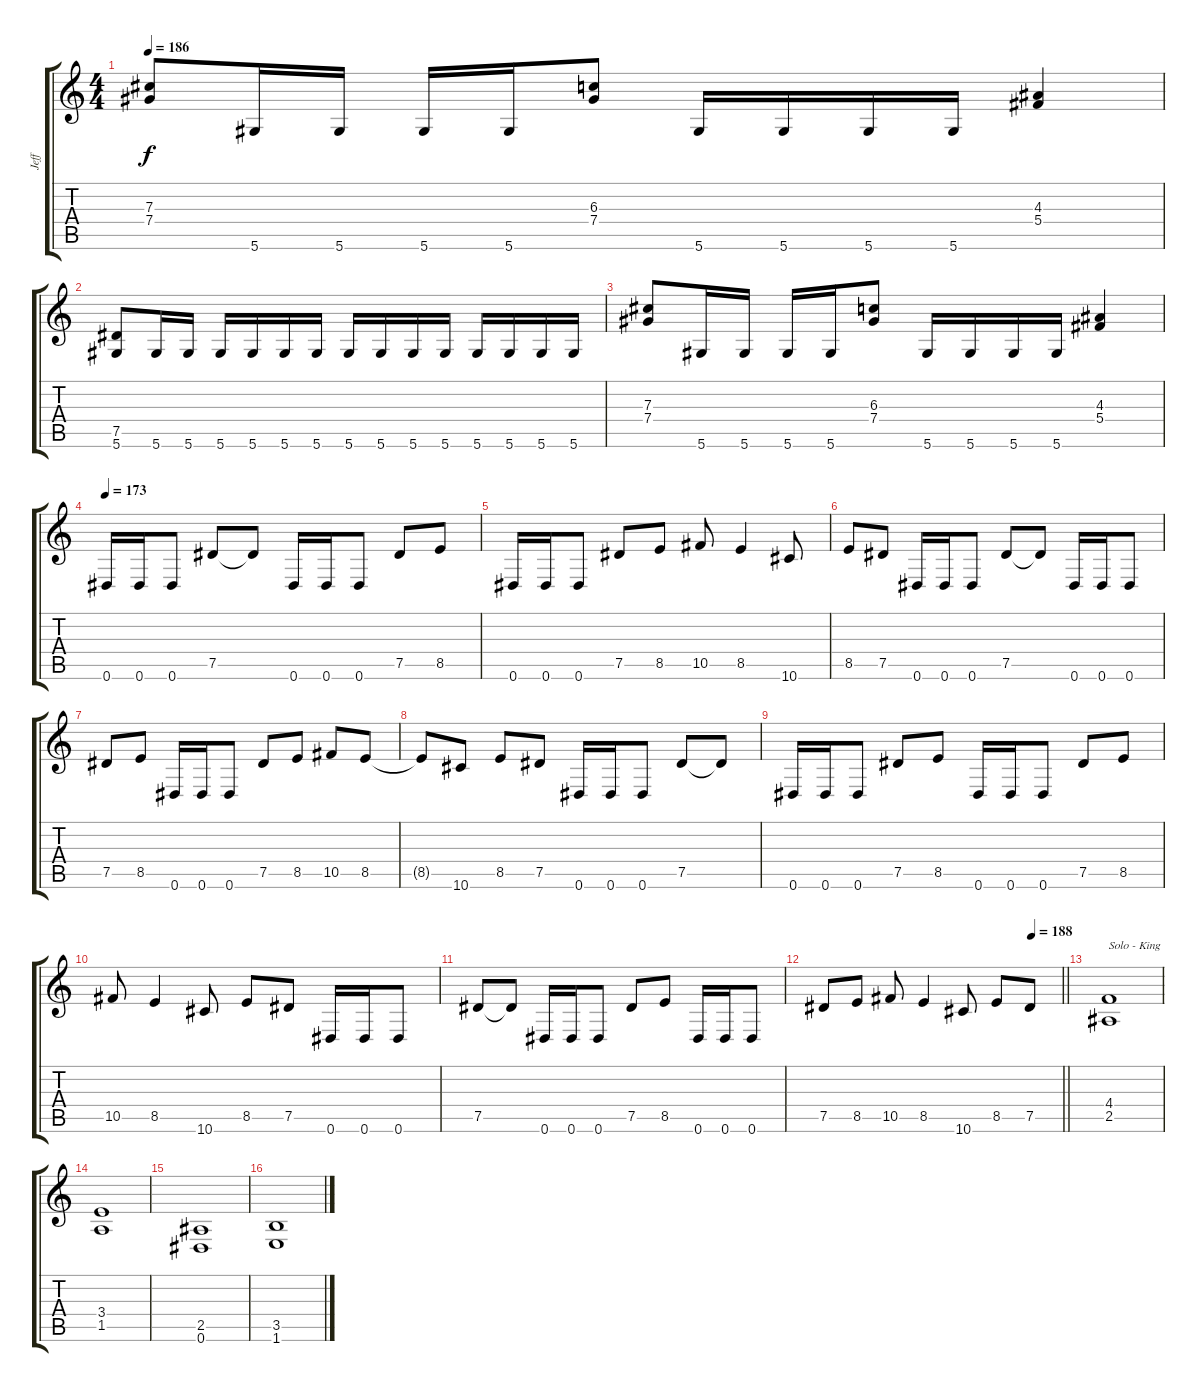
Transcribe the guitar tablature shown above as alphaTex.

\track ("Jeff" "Jeff") {instrument distortionguitar}
\staff {score tabs}
\tuning (Eb4 Bb3 Gb3 Db3 Ab2 Eb2) {hide}
\ts (4 4)
\tempo 186
\clef g2
\ks c
(7.3 7.4).8{dy f} 5.6.16 5.6.16 5.6.16 5.6.16 (6.3 7.4).8 5.6.16 5.6.16 5.6.16 5.6.16 (4.3 5.4).4 |
(7.5 5.6).8 5.6.16 5.6.16 5.6.16 5.6.16 5.6.16 5.6.16 5.6.16 5.6.16 5.6.16 5.6.16 5.6.16 5.6.16 5.6.16 5.6.16 |
(7.3 7.4).8 5.6.16 5.6.16 5.6.16 5.6.16 (6.3 7.4).8 5.6.16 5.6.16 5.6.16 5.6.16 (4.3 5.4).4 |
\tempo 173
0.6.16 0.6.16 0.6.8 7.5.8 7.5{t}.8 0.6.16 0.6.16 0.6.8 7.5.8 8.5.8 |
0.6.16 0.6.16 0.6.8 7.5.8 8.5.8 10.5.8 8.5.4 10.6.8 |
8.5.8 7.5.8 0.6.16 0.6.16 0.6.8 7.5.8 7.5{t}.8 0.6.16 0.6.16 0.6.8 |
7.5.8 8.5.8 0.6.16 0.6.16 0.6.8 7.5.8 8.5.8 10.5.8 8.5.8 |
8.5{t}.8 10.6.8 8.5.8 7.5.8 0.6.16 0.6.16 0.6.8 7.5.8 7.5{t}.8 |
0.6.16 0.6.16 0.6.8 7.5.8 8.5.8 0.6.16 0.6.16 0.6.8 7.5.8 8.5.8 |
10.5.8 8.5.4 10.6.8 8.5.8 7.5.8 0.6.16 0.6.16 0.6.8 |
7.5.8 7.5{t}.8 0.6.16 0.6.16 0.6.8 7.5.8 8.5.8 0.6.16 0.6.16 0.6.8 |
\tempo (188 0.875)
\barLineRight lightlight
7.5.8 8.5.8 10.5.8 8.5.4 10.6.8 8.5.8 7.5.8 |
(4.4 2.5).1{txt "Solo - King"} |
(3.4 1.5).1 |
(2.5 0.6).1 |
(3.5 1.6).1
